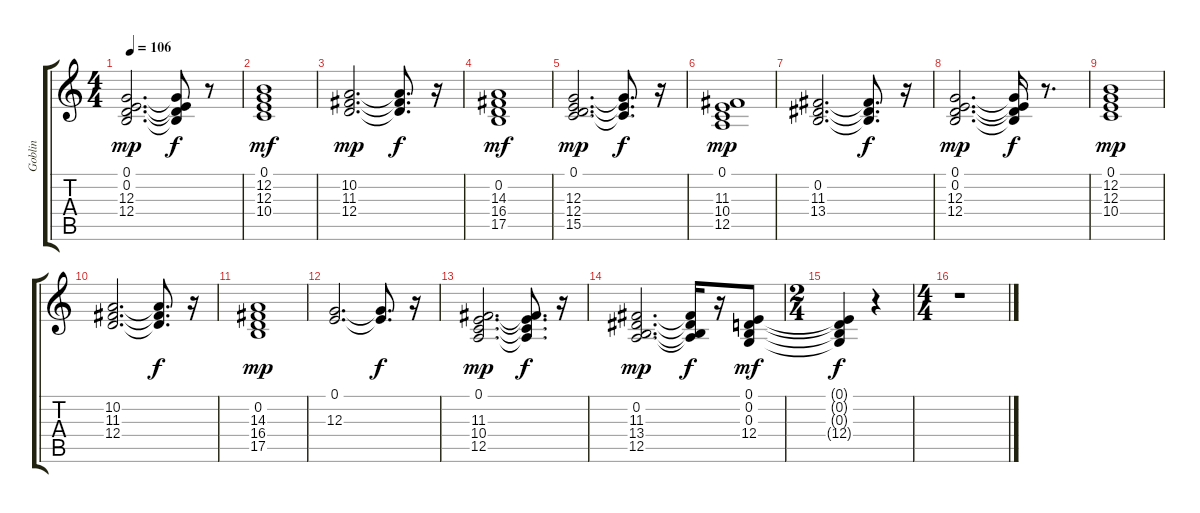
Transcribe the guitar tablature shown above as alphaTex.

\track ("Goblin" "Goblin") {instrument fx6goblins}
\staff {score tabs}
\tuning (E4 B3 G3 D3 A2 E2) {hide}
\ts (4 4)
\tempo 106
\clef g2
\ks c
(0.1 0.2 12.3 12.4).2{d dy mp} (0.1{t} 0.2{t} 12.3{t} 12.4{t}).8{dy f} r.8 |
(0.1 12.2 12.3 10.4).1{dy mf} |
(10.2 11.3 12.4).2{d dy mp} (10.2{t} 11.3{t} 12.4{t}).8{d dy f} r.16 |
(0.2 14.3 16.4 17.5).1{dy mf} |
(0.1 12.3 12.4 15.5).2{d dy mp} (0.1{t} 12.3{t} 15.5{t}).8{d dy f} r.16 |
(0.1 11.3 10.4 12.5).1{dy mp} |
(0.2 11.3 13.4).2{d} (0.2{t} 11.3{t} 13.4{t}).8{d dy f} r.16 |
(0.1 0.2 12.3 12.4).2{d dy mp} (0.1{t} 0.2{t} 12.3{t} 12.4{t}).16{dy f} r.8{d} |
(0.1 12.2 12.3 10.4).1{dy mp} |
(10.2 11.3 12.4).2{d} (10.2{t} 11.3{t} 12.4{t}).8{d dy f} r.16 |
(0.2 14.3 16.4 17.5).1{dy mp} |
(0.1 12.3).2{d} (0.1{t} 12.3{t}).8{d dy f} r.16 |
(0.1 11.3 10.4 12.5).2{d dy mp} (0.1{t} 11.3{t} 10.4{t} 12.5{t}).8{d dy f} r.16 |
(0.2 11.3 13.4 12.5).2{d dy mp} (0.2{t} 11.3{t} 13.4{t} 12.5{t}).16{dy f} r.16 (0.1 0.2 0.3 12.4).8{dy mf} |
\ts (2 4)
(0.1{t} 0.2{t} 0.3{t} 12.4{t}).4{dy f} r.4 |
\ts (4 4)
r.1
